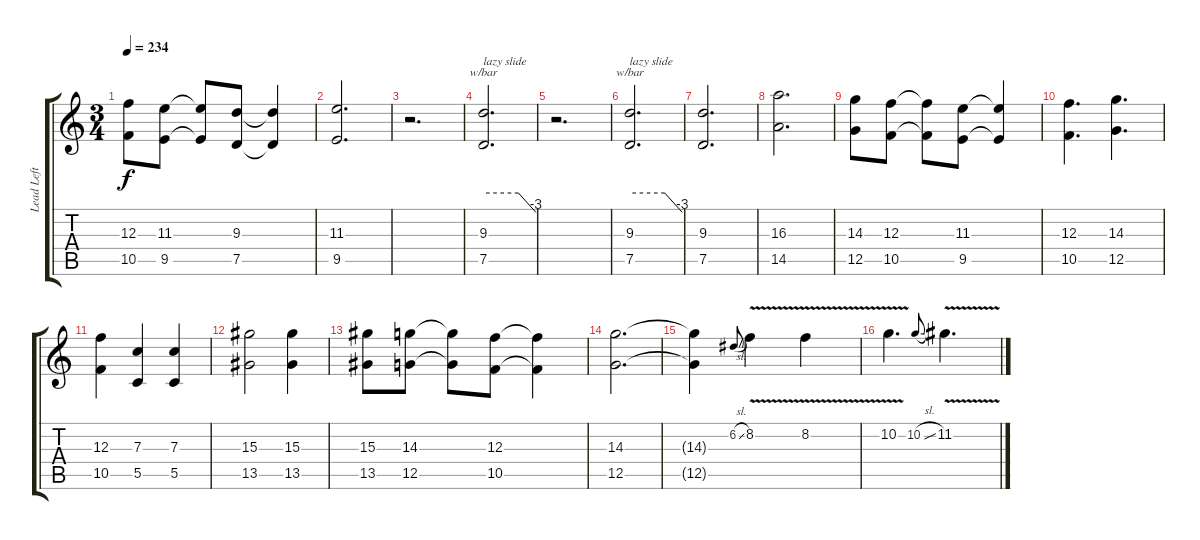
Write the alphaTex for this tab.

\track ("Lead Left" "Lead Left") {instrument distortionguitar}
\staff {score tabs}
\tuning (D4 A3 F3 C3 G2 D2) {hide}
\ts (3 4)
\tempo 234
\clef g2
\ks c
(12.3 10.5).8{dy f} (11.3 9.5).8 (11.3{t} 9.5{t}).8 (9.3 7.5).8 (9.3{t} 7.5{t}).4 |
(11.3 9.5).2{d} |
r.2{d} |
(9.3 7.5).2{d tbe (custom default 0 0 40 0 60 -12) txt "lazy slide"} |
r.2{d} |
(9.3 7.5).2{d tbe (custom default 0 0 40 0 60 -12) txt "lazy slide"} |
(9.3 7.5).2{d} |
(16.3 14.5).2{d} |
(14.3 12.5).8 (12.3 10.5).8 (12.3{t} 10.5{t}).8 (11.3 9.5).8 (11.3{t} 9.5{t}).4 |
(12.3 10.5).4{d} (14.3 12.5).4{d} |
(12.3 10.5).4 (7.3 5.5).4 (7.3 5.5).4 |
(15.3 13.5).2 (15.3 13.5).4 |
(15.3 13.5).8 (14.3 12.5).8 (14.3{t} 12.5{t}).8 (12.3 10.5).8 (12.3{t} 10.5{t}).4 |
(14.3 12.5).2{d} |
(14.3{t} 12.5{t}).4 6.2{sl}.8{gr onbeat} 8.2{v}.4 8.2{v}.4 |
10.2{v}.4{d} 10.2{sl}.8{gr onbeat} 11.2{v}.4{d}
